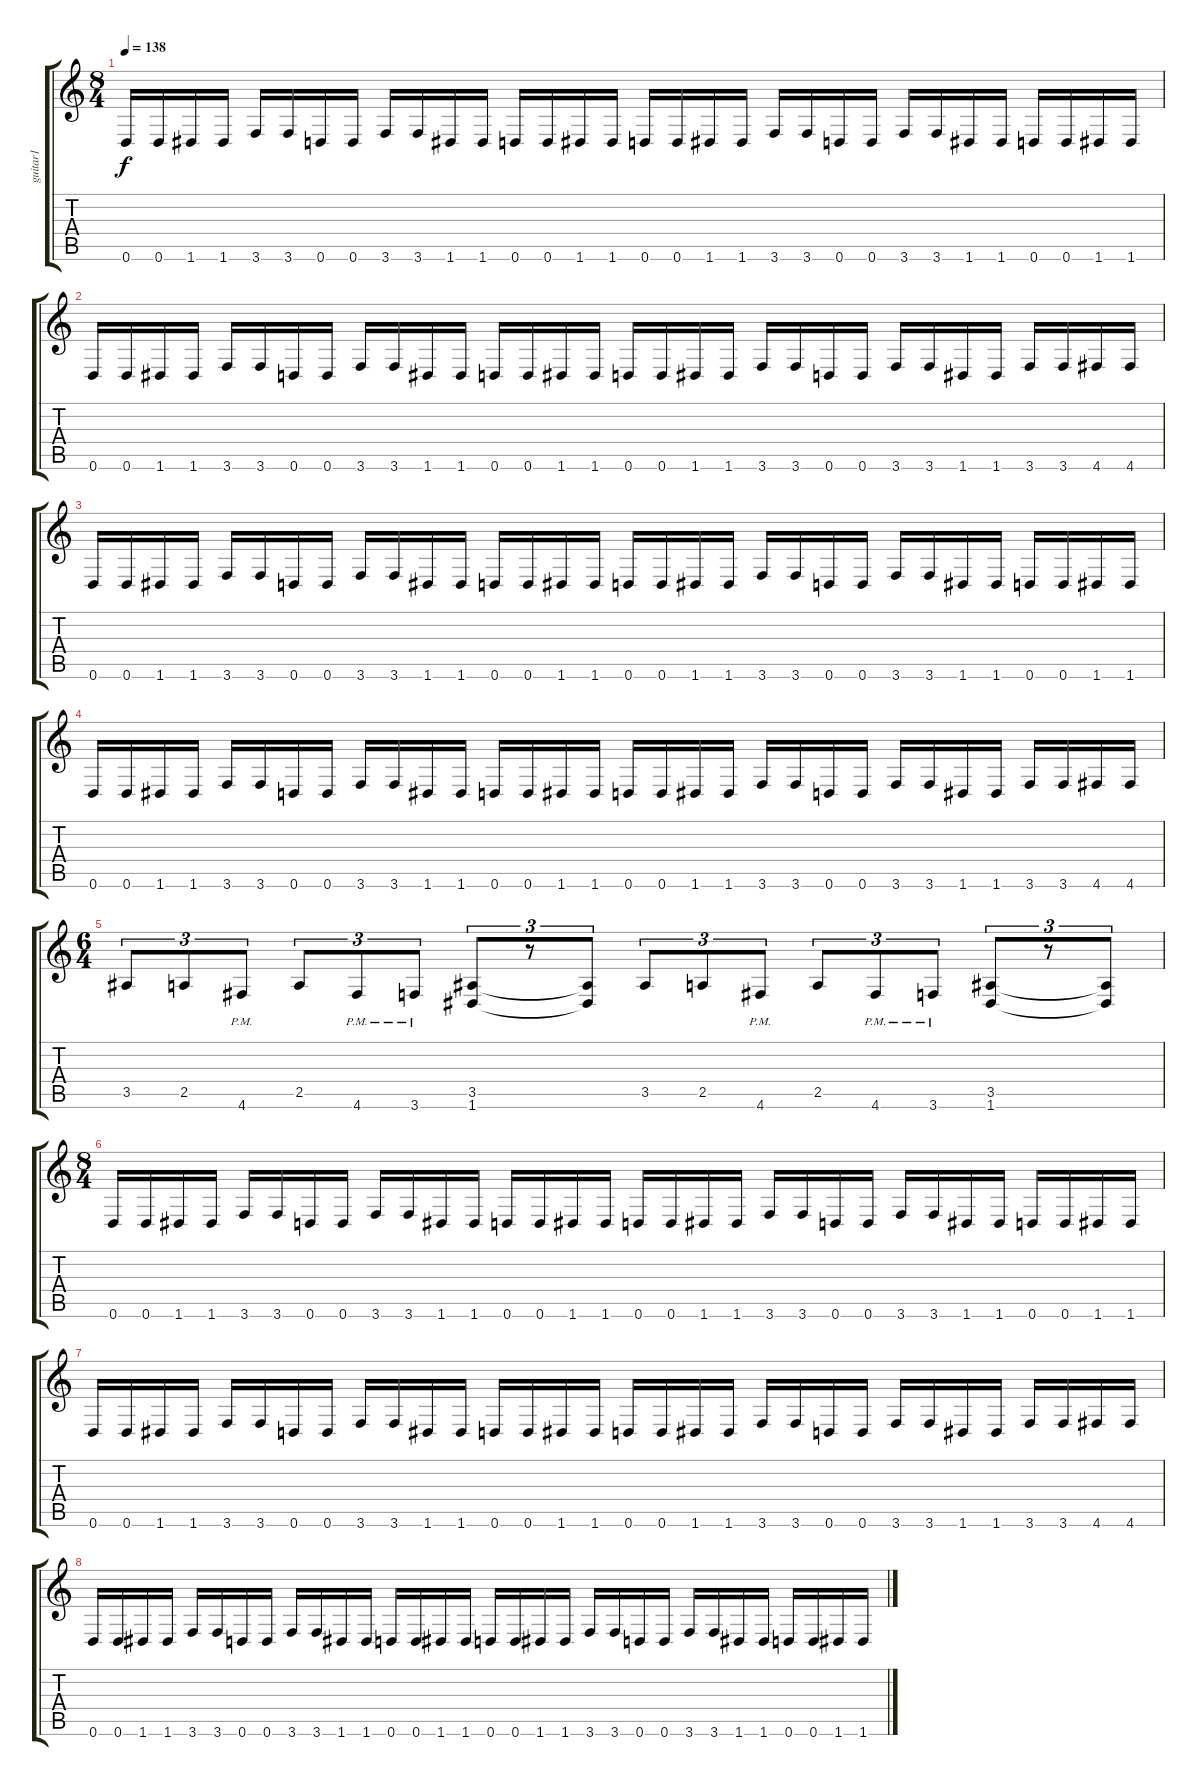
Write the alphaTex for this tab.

\track ("guitar1" "guitar1") {instrument distortionguitar}
\staff {score tabs}
\tuning (D4 A3 F3 C3 G2 D2) {hide}
\ts (8 4)
\tempo 138
\clef g2
\ks c
0.6.16{dy f} 0.6.16 1.6.16 1.6.16 3.6.16 3.6.16 0.6.16 0.6.16 3.6.16 3.6.16 1.6.16 1.6.16 0.6.16 0.6.16 1.6.16 1.6.16 0.6.16 0.6.16 1.6.16 1.6.16 3.6.16 3.6.16 0.6.16 0.6.16 3.6.16 3.6.16 1.6.16 1.6.16 0.6.16 0.6.16 1.6.16 1.6.16 |
0.6.16 0.6.16 1.6.16 1.6.16 3.6.16 3.6.16 0.6.16 0.6.16 3.6.16 3.6.16 1.6.16 1.6.16 0.6.16 0.6.16 1.6.16 1.6.16 0.6.16 0.6.16 1.6.16 1.6.16 3.6.16 3.6.16 0.6.16 0.6.16 3.6.16 3.6.16 1.6.16 1.6.16 3.6.16 3.6.16 4.6.16 4.6.16 |
0.6.16 0.6.16 1.6.16 1.6.16 3.6.16 3.6.16 0.6.16 0.6.16 3.6.16 3.6.16 1.6.16 1.6.16 0.6.16 0.6.16 1.6.16 1.6.16 0.6.16 0.6.16 1.6.16 1.6.16 3.6.16 3.6.16 0.6.16 0.6.16 3.6.16 3.6.16 1.6.16 1.6.16 0.6.16 0.6.16 1.6.16 1.6.16 |
0.6.16 0.6.16 1.6.16 1.6.16 3.6.16 3.6.16 0.6.16 0.6.16 3.6.16 3.6.16 1.6.16 1.6.16 0.6.16 0.6.16 1.6.16 1.6.16 0.6.16 0.6.16 1.6.16 1.6.16 3.6.16 3.6.16 0.6.16 0.6.16 3.6.16 3.6.16 1.6.16 1.6.16 3.6.16 3.6.16 4.6.16 4.6.16 |
\ts (6 4)
3.5.8{tu (3 2)} 2.5.8{tu (3 2)} 4.6{pm}.8{tu (3 2)} 2.5.8{tu (3 2)} 4.6{pm}.8{tu (3 2)} 3.6{pm}.8{tu (3 2)} (3.5 1.6).8{tu (3 2)} r.8{tu (3 2)} (3.5{t} 1.6{t}).8{tu (3 2)} 3.5.8{tu (3 2)} 2.5.8{tu (3 2)} 4.6{pm}.8{tu (3 2)} 2.5.8{tu (3 2)} 4.6{pm}.8{tu (3 2)} 3.6{pm}.8{tu (3 2)} (3.5 1.6).8{tu (3 2)} r.8{tu (3 2)} (3.5{t} 1.6{t}).8{tu (3 2)} |
\ts (8 4)
0.6.16 0.6.16 1.6.16 1.6.16 3.6.16 3.6.16 0.6.16 0.6.16 3.6.16 3.6.16 1.6.16 1.6.16 0.6.16 0.6.16 1.6.16 1.6.16 0.6.16 0.6.16 1.6.16 1.6.16 3.6.16 3.6.16 0.6.16 0.6.16 3.6.16 3.6.16 1.6.16 1.6.16 0.6.16 0.6.16 1.6.16 1.6.16 |
0.6.16 0.6.16 1.6.16 1.6.16 3.6.16 3.6.16 0.6.16 0.6.16 3.6.16 3.6.16 1.6.16 1.6.16 0.6.16 0.6.16 1.6.16 1.6.16 0.6.16 0.6.16 1.6.16 1.6.16 3.6.16 3.6.16 0.6.16 0.6.16 3.6.16 3.6.16 1.6.16 1.6.16 3.6.16 3.6.16 4.6.16 4.6.16 |
0.6.16 0.6.16 1.6.16 1.6.16 3.6.16 3.6.16 0.6.16 0.6.16 3.6.16 3.6.16 1.6.16 1.6.16 0.6.16 0.6.16 1.6.16 1.6.16 0.6.16 0.6.16 1.6.16 1.6.16 3.6.16 3.6.16 0.6.16 0.6.16 3.6.16 3.6.16 1.6.16 1.6.16 0.6.16 0.6.16 1.6.16 1.6.16
